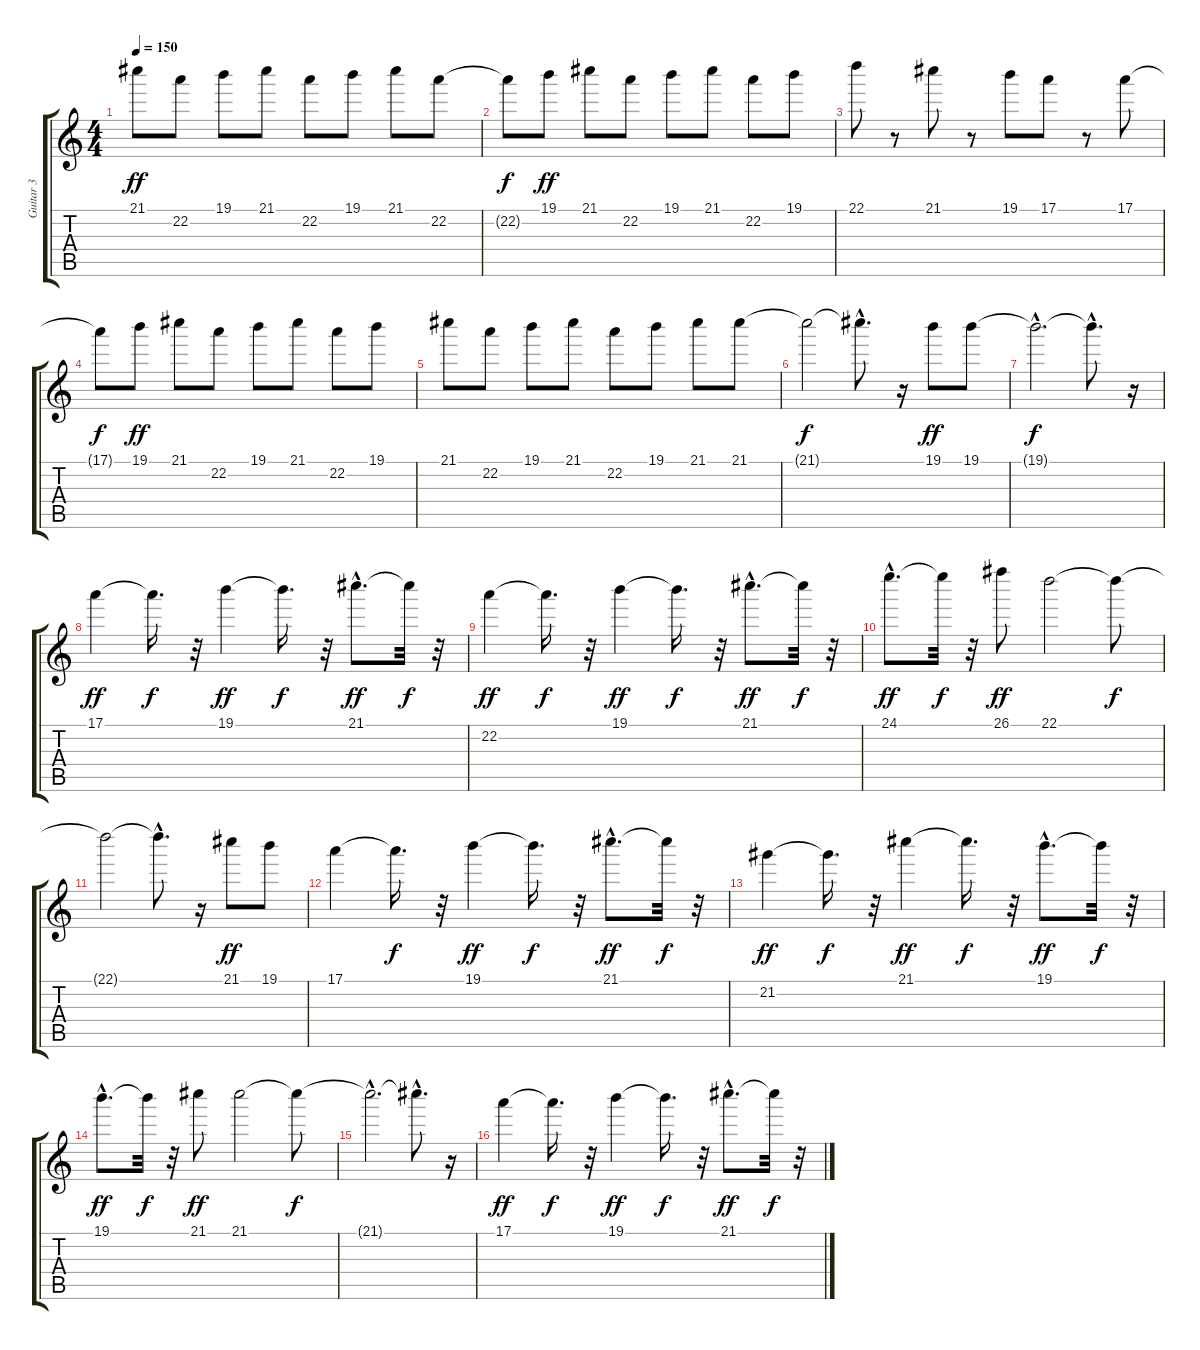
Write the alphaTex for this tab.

\track ("Guitar 3" "Guitar 3") {instrument distortionguitar}
\staff {score tabs}
\tuning (E4 B3 G3 D3 A2 E2) {hide}
\ts (4 4)
\tempo 150
\clef g2
\ks c
21.1.8{dy ff} 22.2.8 19.1.8 21.1.8 22.2.8 19.1.8 21.1.8 22.2.8 |
22.2{t}.8{dy f} 19.1.8{dy ff} 21.1.8 22.2.8 19.1.8 21.1.8 22.2.8 19.1.8 |
22.1.8 r.8 21.1.8 r.8 19.1.8 17.1.8 r.8 17.1.8 |
17.1{t}.8{dy f} 19.1.8{dy ff} 21.1.8 22.2.8 19.1.8 21.1.8 22.2.8 19.1.8 |
21.1.8 22.2.8 19.1.8 21.1.8 22.2.8 19.1.8 21.1.8 21.1.8 |
21.1{t}.2{dy f} 21.1{hac t}.8{d} r.16 19.1.8{dy ff} 19.1.8 |
19.1{hac t}.2{d dy f} 19.1{hac t}.8{d} r.16 |
17.1.4{dy ff} 17.1{t}.16{d dy f} r.32 19.1.4{dy ff} 19.1{t}.16{d dy f} r.32 21.1{hac}.8{d dy ff} 21.1{t}.32{dy f} r.32 |
22.2.4{dy ff} 22.2{t}.16{d dy f} r.32 19.1.4{dy ff} 19.1{t}.16{d dy f} r.32 21.1{hac}.8{d dy ff} 21.1{t}.32{dy f} r.32 |
24.1{hac}.8{d dy ff} 24.1{t}.32{dy f} r.32 26.1.8{dy ff} 22.1.2 22.1{t}.8{dy f} |
22.1{t}.2 22.1{hac t}.8{d} r.16 21.1.8{dy ff} 19.1.8 |
17.1.4 17.1{t}.16{d dy f} r.32 19.1.4{dy ff} 19.1{t}.16{d dy f} r.32 21.1{hac}.8{d dy ff} 21.1{t}.32{dy f} r.32 |
21.2.4{dy ff} 21.2{t}.16{d dy f} r.32 21.1.4{dy ff} 21.1{t}.16{d dy f} r.32 19.1{hac}.8{d dy ff} 19.1{t}.32{dy f} r.32 |
19.1{hac}.8{d dy ff} 19.1{t}.32{dy f} r.32 21.1.8{dy ff} 21.1.2 21.1{t}.8{dy f} |
21.1{hac t}.2{d} 21.1{hac t}.8{d} r.16 |
17.1.4{dy ff} 17.1{t}.16{d dy f} r.32 19.1.4{dy ff} 19.1{t}.16{d dy f} r.32 21.1{hac}.8{d dy ff} 21.1{t}.32{dy f} r.32
